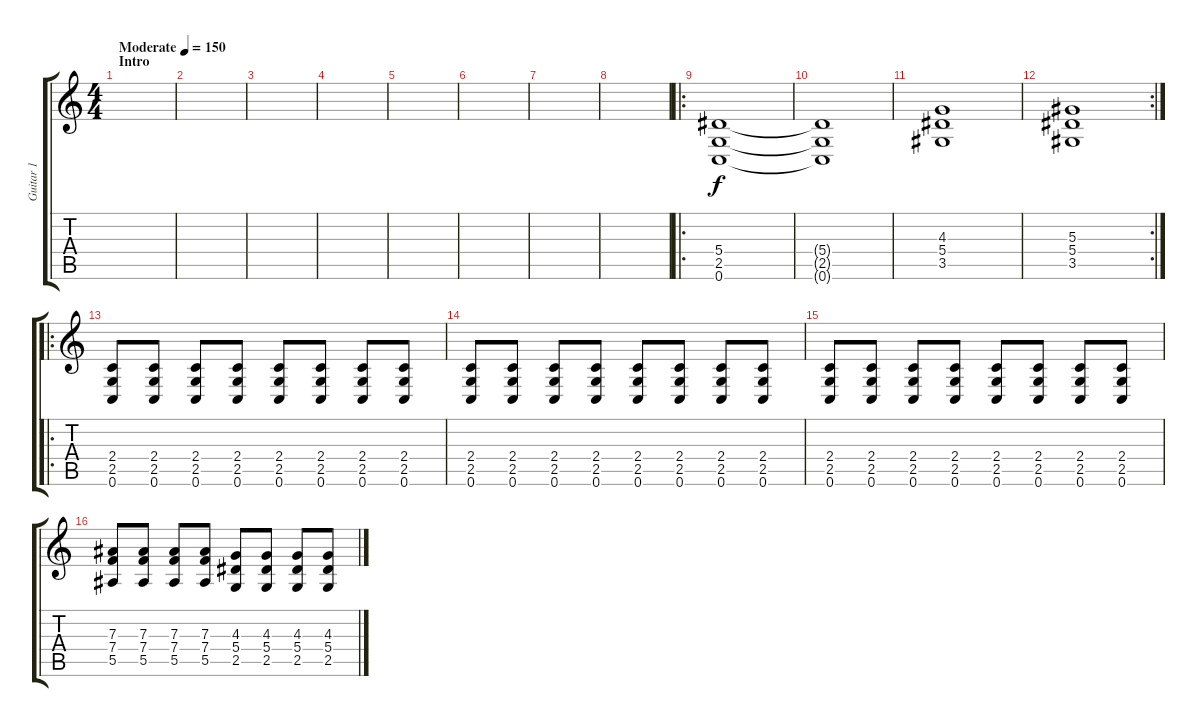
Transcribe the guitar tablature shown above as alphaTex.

\track ("Guitar 1" "Guitar 1") {instrument distortionguitar}
\staff {score tabs}
\tuning (C4 G3 Eb3 Bb2 F2 C2) {hide}
\ts (4 4)
\section ("" "Intro")
\tempo (150 "Moderate")
\clef g2
\ks c
|
|
|
|
|
|
|
|
\ro
(5.4 2.5 0.6).1 |
(5.4{t} 2.5{t} 0.6{t}).1 |
(4.3 5.4 3.5).1 |
\rc 2
(5.3 5.4 3.5).1 |
\ro
(2.4 2.5 0.6).8 (2.4 2.5 0.6).8 (2.4 2.5 0.6).8 (2.4 2.5 0.6).8 (2.4 2.5 0.6).8 (2.4 2.5 0.6).8 (2.4 2.5 0.6).8 (2.4 2.5 0.6).8 |
(2.4 2.5 0.6).8 (2.4 2.5 0.6).8 (2.4 2.5 0.6).8 (2.4 2.5 0.6).8 (2.4 2.5 0.6).8 (2.4 2.5 0.6).8 (2.4 2.5 0.6).8 (2.4 2.5 0.6).8 |
(2.4 2.5 0.6).8 (2.4 2.5 0.6).8 (2.4 2.5 0.6).8 (2.4 2.5 0.6).8 (2.4 2.5 0.6).8 (2.4 2.5 0.6).8 (2.4 2.5 0.6).8 (2.4 2.5 0.6).8 |
(7.3 7.4 5.5).8 (7.3 7.4 5.5).8 (7.3 7.4 5.5).8 (7.3 7.4 5.5).8 (4.3 5.4 2.5).8 (4.3 5.4 2.5).8 (4.3 5.4 2.5).8 (4.3 5.4 2.5).8
